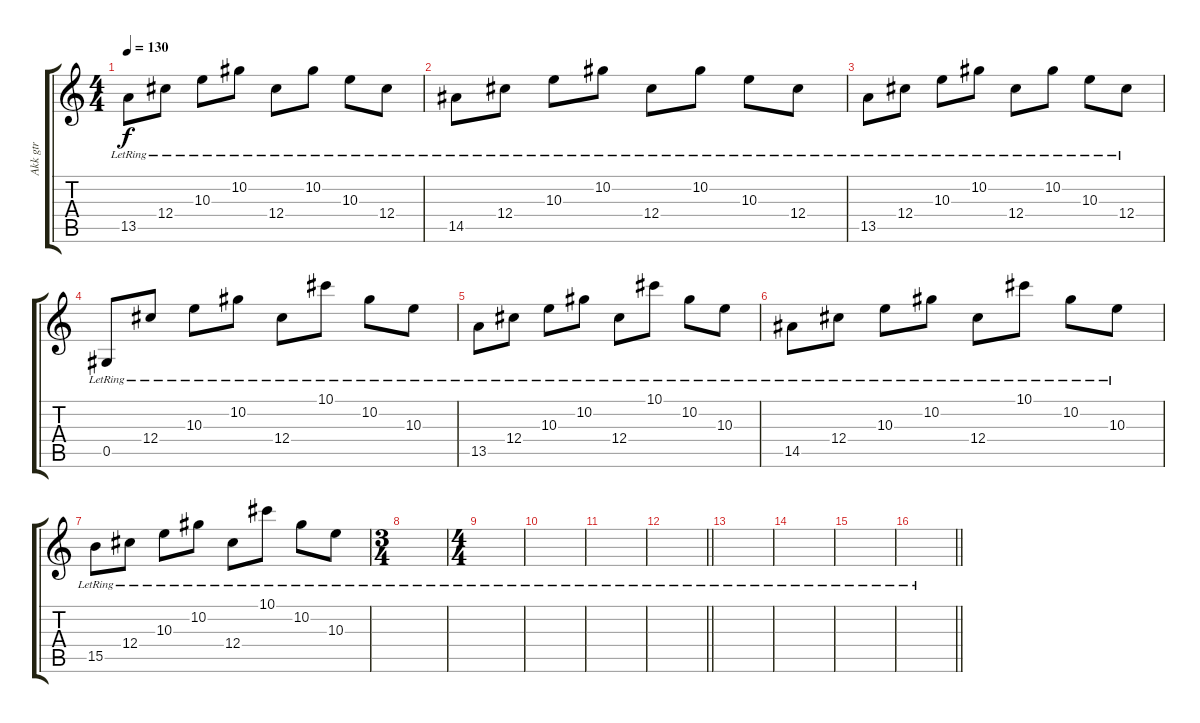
\track ("Akk gtr" "Akk gtr") {instrument electricguitarclean}
\staff {score tabs}
\tuning (Eb4 Bb3 Gb3 Db3 Ab2 Eb2) {hide}
\ts (4 4)
\tempo 130
\clef g2
\ks c
13.5{lr}.8{dy f} 12.4{lr}.8 10.3{lr}.8 10.2{lr}.8 12.4{lr}.8 10.2{lr}.8 10.3{lr}.8 12.4{lr}.8 |
14.5{lr}.8 12.4{lr}.8 10.3{lr}.8 10.2{lr}.8 12.4{lr}.8 10.2{lr}.8 10.3{lr}.8 12.4{lr}.8 |
13.5{lr}.8 12.4{lr}.8 10.3{lr}.8 10.2{lr}.8 12.4{lr}.8 10.2{lr}.8 10.3{lr}.8 12.4{lr}.8 |
0.5{lr}.8 12.4{lr}.8 10.3{lr}.8 10.2{lr}.8 12.4{lr}.8 10.1{lr}.8 10.2{lr}.8 10.3{lr}.8 |
13.5{lr}.8 12.4{lr}.8 10.3{lr}.8 10.2{lr}.8 12.4{lr}.8 10.1{lr}.8 10.2{lr}.8 10.3{lr}.8 |
14.5{lr}.8 12.4{lr}.8 10.3{lr}.8 10.2{lr}.8 12.4{lr}.8 10.1{lr}.8 10.2{lr}.8 10.3{lr}.8 |
15.5{lr}.8 12.4{lr}.8 10.3{lr}.8 10.2{lr}.8 12.4{lr}.8 10.1{lr}.8 10.2{lr}.8 10.3{lr}.8 |
\ts (3 4)
|
\ts (4 4)
|
|
|
\barLineRight lightlight
|
|
|
|
\barLineRight lightlight
